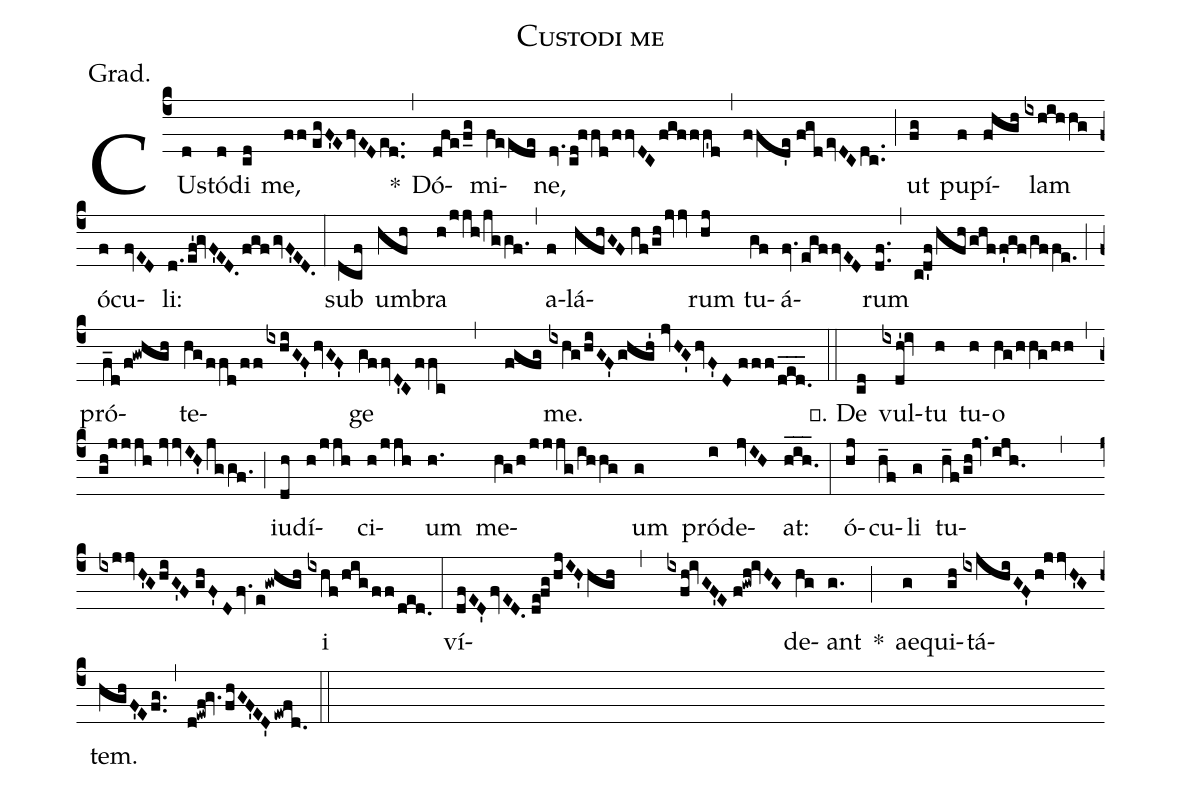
name:Custodi me;
annotation:Grad.;
mode:1;
office-part:Gradual;
%%
(c4) CUs(d)tó(d)di(cd) me,(ff//egF'E/fvED/ed..) *(,) Dó(dfe/f_g)mi(feede)ne,(dv./cd!ffd/ffvDC/fgfff'd) (,) (ffd'e//fgd/evDC/dc..) (;) ut(fg) pu(f)pí(fhgh)lam(ixhihhg) ó(f)cu(fvED)li:(d./ef'!gvF'ED./fgf/gvF'ED.) (:) sub(dcf) um(hfh)bra(h/jjh/jggf.) (,) a(f)lá(hfhGF//hf/gh/jvv)rum(hj) tu(gf)á(fv./egffvED)rum(df..) (,) (c!d'f/hfh/ghf/f'gf/gffe.) (;) pró(f_d/f!gwhgh)te(hg/ffd/ffixhiGF'/hvGF')ge(gffvD'C/ffc , fgfg) me.(ixhg/hiGF'/ghgh'//jvHG'/hvF'D//fff/ded.___) (::) ℣. De(cd) vul(ixdh'!iv)tu(h) tu(h)o(hg/hhg/hh) (,) (gh!jjjh//jvvIH'/jggf.) (;) iu(dh)dí(h/jjh)ci(h/jjh)um(h.) me(hg/h/jjjg/ihhg)um(g) pró(i)de(jvIH)at:(hih.___) (:) ó(hj)cu(h_f)li(g) tu(h_f/gh!jv./ijh. , ixjjvH'G/hiG'F//ghF'D/fv./e!gwhgh)i(ixhf/hig/ff/ded.) (:) ví(dfED'fvED.//de!fg/hjIH'hgh , ixfh!ivGF'E//f!gwh!ivHG)de(hg)ant(g.) *(;) ae(g)qui(gh)tá(ixjhiGF'/h!jjvH'G)tem.(hghF'Efg..) (,) (d!ewf!gv./fhGF'ED'ewfd.) (::)
